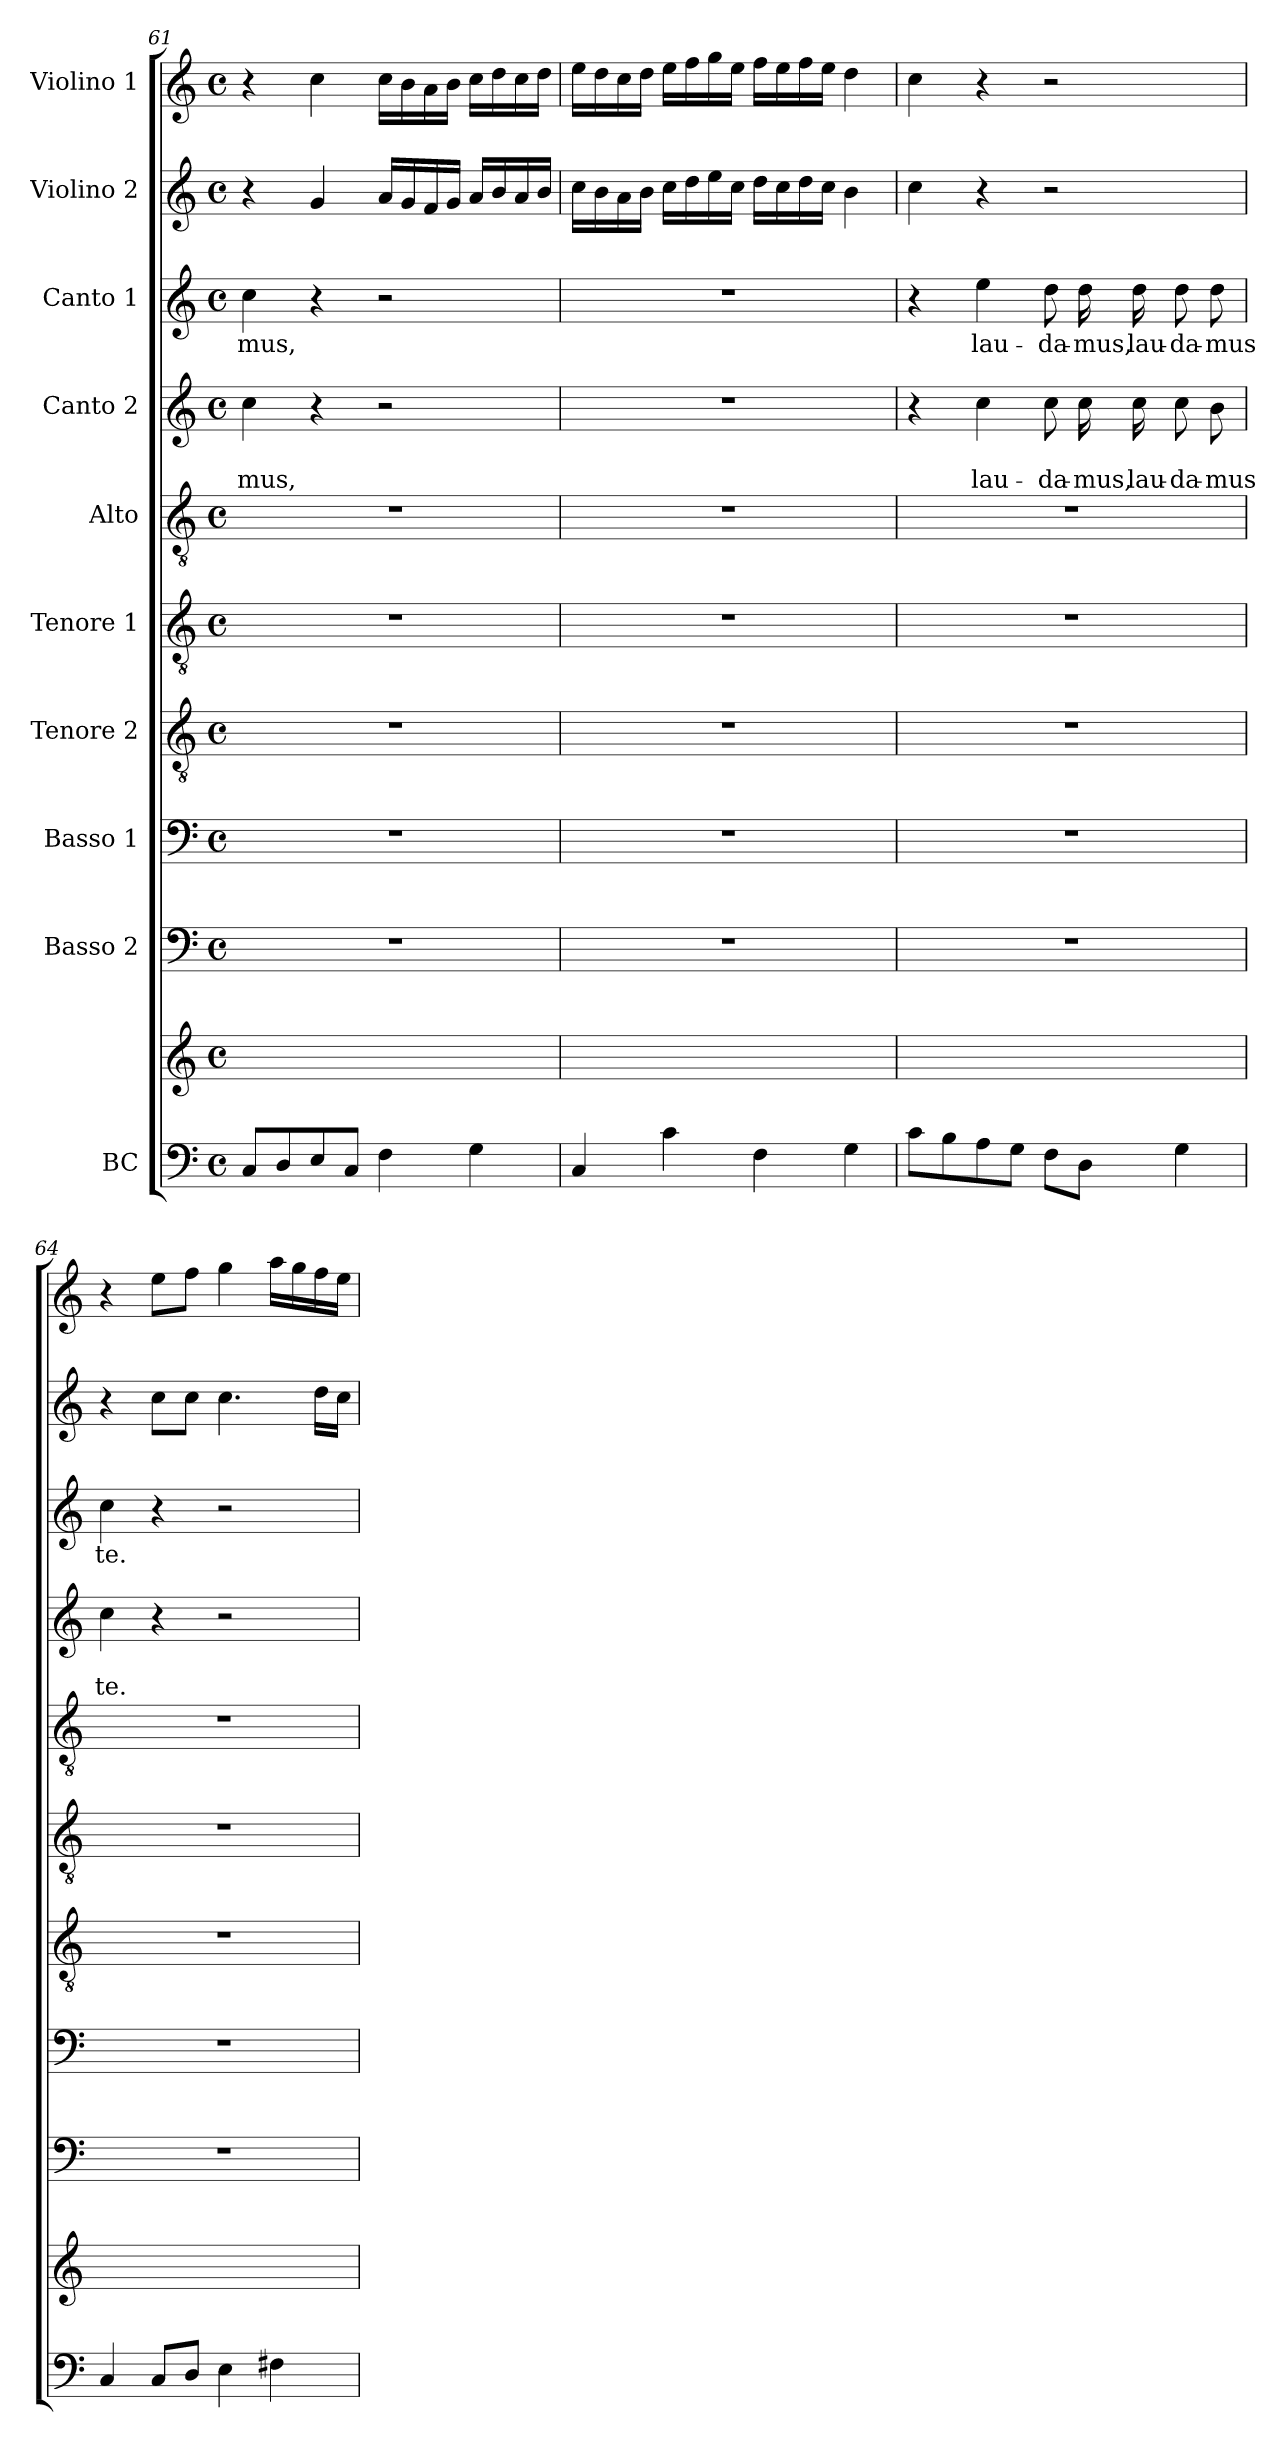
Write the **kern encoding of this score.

**kern	**kern	**kern	**kern	**kern	**kern	**kern	**kern	**text	**text	**kern	**text	**kern	**kern
*part11	*part10	*part9	*part8	*part7	*part6	*part5	*part4	*part4	*part4	*part3	*part3	*part2	*part1
*staff11	*staff10	*staff9	*staff8	*staff7	*staff6	*staff5	*staff4	*staff4	*staff4	*staff3	*staff3	*staff2	*staff1
*I"BC	*	*I"Basso 2	*I"Basso 1	*I"Tenore 2	*I"Tenore 1	*I"Alto	*I"Canto 2	*	*	*I"Canto 1	*	*I"Violino 2	*I"Violino 1
*clefF4	*clefG2	*clefF4	*clefF4	*clefGv2	*clefGv2	*clefGv2	*clefG2	*	*	*clefG2	*	*clefG2	*clefG2
*k[]	*k[]	*k[]	*k[]	*k[]	*k[]	*k[]	*k[]	*	*	*k[]	*	*k[]	*k[]
*C:	*C:	*C:	*C:	*C:	*C:	*C:	*C:	*	*	*C:	*	*C:	*C:
*M4/4	*M4/4	*M4/4	*M4/4	*M4/4	*M4/4	*M4/4	*M4/4	*	*	*M4/4	*	*M4/4	*M4/4
*met(c)	*met(c)	*met(c)	*met(c)	*met(c)	*met(c)	*met(c)	*met(c)	*	*	*met(c)	*	*met(c)	*met(c)
=61	=61	=61	=61	=61	=61	=61	=61	=61	=61	=61	=61	=61	=61
!	!	!	!	!	!	!	!	!	!LO:LY:b	!	!LO:LY:b	!	!
8C/L	1ryy	1r	1r	1r	1r	1r	4cc\	.	-mus,	4cc\	-mus,	4r	4r
8D/	.	.	.	.	.	.	.	.	.	.	.	.	.
8E/	.	.	.	.	.	.	4r	.	.	4r	.	4g/	4cc\
8C/J	.	.	.	.	.	.	.	.	.	.	.	.	.
4F\	.	.	.	.	.	.	2r	.	.	2r	.	16a/LL	16cc\LL
.	.	.	.	.	.	.	.	.	.	.	.	16g/	16b\
.	.	.	.	.	.	.	.	.	.	.	.	16f/	16a\
.	.	.	.	.	.	.	.	.	.	.	.	16g/JJ	16b\JJ
4G\	.	.	.	.	.	.	.	.	.	.	.	16a/LL	16cc\LL
.	.	.	.	.	.	.	.	.	.	.	.	16b/	16dd\
.	.	.	.	.	.	.	.	.	.	.	.	16a/	16cc\
.	.	.	.	.	.	.	.	.	.	.	.	16b/JJ	16dd\JJ
=62	=62	=62	=62	=62	=62	=62	=62	=62	=62	=62	=62	=62	=62
4C/	1ryy	1r	1r	1r	1r	1r	1r	.	.	1r	.	16cc\LL	16ee\LL
.	.	.	.	.	.	.	.	.	.	.	.	16b\	16dd\
.	.	.	.	.	.	.	.	.	.	.	.	16a\	16cc\
.	.	.	.	.	.	.	.	.	.	.	.	16b\JJ	16dd\JJ
4c\	.	.	.	.	.	.	.	.	.	.	.	16cc\LL	16ee\LL
.	.	.	.	.	.	.	.	.	.	.	.	16dd\	16ff\
.	.	.	.	.	.	.	.	.	.	.	.	16ee\	16gg\
.	.	.	.	.	.	.	.	.	.	.	.	16cc\JJ	16ee\JJ
4F\	.	.	.	.	.	.	.	.	.	.	.	16dd\LL	16ff\LL
.	.	.	.	.	.	.	.	.	.	.	.	16cc\	16ee\
.	.	.	.	.	.	.	.	.	.	.	.	16dd\	16ff\
.	.	.	.	.	.	.	.	.	.	.	.	16cc\JJ	16ee\JJ
4G\	.	.	.	.	.	.	.	.	.	.	.	4b\	4dd\
!!LO:PB:g=z
=63	=63	=63	=63	=63	=63	=63	=63	=63	=63	=63	=63	=63	=63
8c\L	1ryy	1r	1r	1r	1r	1r	4r	.	.	4r	.	4cc\	4cc\
8B\	.	.	.	.	.	.	.	.	.	.	.	.	.
!	!	!	!	!	!	!	!	!	!LO:LY:b	!	!LO:LY:b	!	!
8A\	.	.	.	.	.	.	4cc\	.	lau-	4ee\	lau-	4r	4r
8G\J	.	.	.	.	.	.	.	.	.	.	.	.	.
!	!	!	!	!	!	!	!	!	!LO:LY:b	!	!LO:LY:b	!	!
8F\L	.	.	.	.	.	.	8cc\	.	-da-	8dd\	-da-	2r	2r
!	!	!	!	!	!	!	!	!	!LO:LY:b	!	!LO:LY:b	!	!
8D\J	.	.	.	.	.	.	16cc\	.	-mus,	16dd\	-mus,	.	.
!	!	!	!	!	!	!	!	!	!LO:LY:b	!	!LO:LY:b	!	!
.	.	.	.	.	.	.	16cc\	.	lau-	16dd\	lau-	.	.
!	!	!	!	!	!	!	!	!	!LO:LY:b	!	!LO:LY:b	!	!
4G\	.	.	.	.	.	.	8cc\	.	-da-	8dd\	-da-	.	.
!	!	!	!	!	!	!	!	!	!LO:LY:b	!	!LO:LY:b	!	!
.	.	.	.	.	.	.	8b\	.	-mus	8dd\	-mus	.	.
=64	=64	=64	=64	=64	=64	=64	=64	=64	=64	=64	=64	=64	=64
!	!	!	!	!	!	!	!	!	!LO:LY:b	!	!LO:LY:b	!	!
4C/	1ryy	1r	1r	1r	1r	1r	4cc\	.	te.	4cc\	te.	4r	4r
8C/L	.	.	.	.	.	.	4r	.	.	4r	.	8cc\L	8ee\L
8D/J	.	.	.	.	.	.	.	.	.	.	.	8cc\J	8ff\J
4E\	.	.	.	.	.	.	2r	.	.	2r	.	4.cc\	4gg\
4F#X\	.	.	.	.	.	.	.	.	.	.	.	.	16aa\LL
.	.	.	.	.	.	.	.	.	.	.	.	.	16gg\
.	.	.	.	.	.	.	.	.	.	.	.	16dd\LL	16ff\
.	.	.	.	.	.	.	.	.	.	.	.	16cc\JJ	16ee\JJ
=	=	=	=	=	=	=	=	=	=	=	=	=	=
*-	*-	*-	*-	*-	*-	*-	*-	*-	*-	*-	*-	*-	*-
